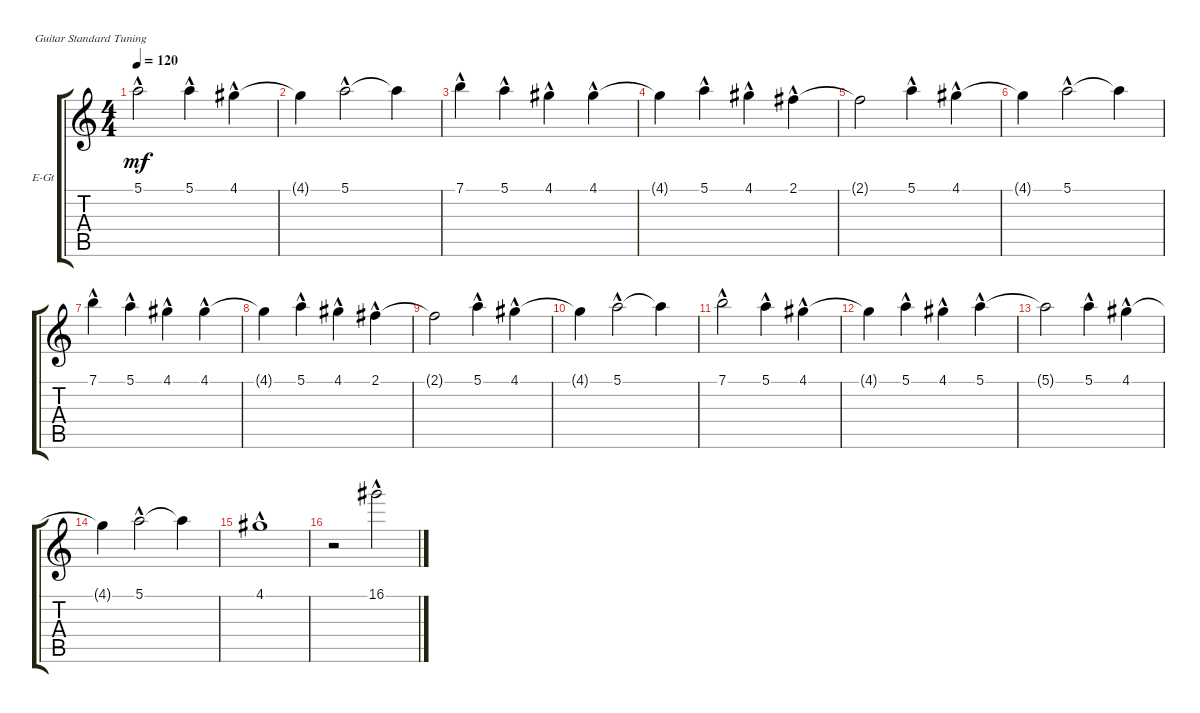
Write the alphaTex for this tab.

\defaultSystemsLayout 4
\bracketExtendMode groupsimilarinstruments
\firstSystemTrackNameOrientation horizontal
\otherSystemsTrackNameOrientation horizontal
\track ("Vocal" "E-Gt") {instrument electricguitarclean}
\staff {score tabs}
\tuning (E4 B3 G3 D3 A2 E2)
\ts (4 4)
\tempo 120
\clef g2
\ks c
5.1{hac}.2{dy mf} 5.1{hac}.4 4.1{hac}.4 |
4.1{t}.4 5.1{hac}.2 5.1{t}.4 |
7.1{hac}.4 5.1{hac}.4 4.1{hac}.4 4.1{hac}.4 |
4.1{t}.4 5.1{hac}.4 4.1{hac}.4 2.1{hac}.4 |
2.1{t}.2 5.1{hac}.4 4.1{hac}.4 |
4.1{t}.4 5.1{hac}.2 5.1{t}.4 |
7.1{hac}.4 5.1{hac}.4 4.1{hac}.4 4.1{hac}.4 |
4.1{t}.4 5.1{hac}.4 4.1{hac}.4 2.1{hac}.4 |
2.1{t}.2 5.1{hac}.4 4.1{hac}.4 |
4.1{t}.4 5.1{hac}.2 5.1{t}.4 |
7.1{hac}.2 5.1{hac}.4 4.1{hac}.4 |
4.1{t}.4 5.1{hac}.4 4.1{hac}.4 5.1{hac}.4 |
5.1{t}.2 5.1{hac}.4 4.1{hac}.4 |
4.1{t}.4 5.1{hac}.2 5.1{t}.4 |
4.1{hac}.1 |
r.2 16.1{hac}.2
